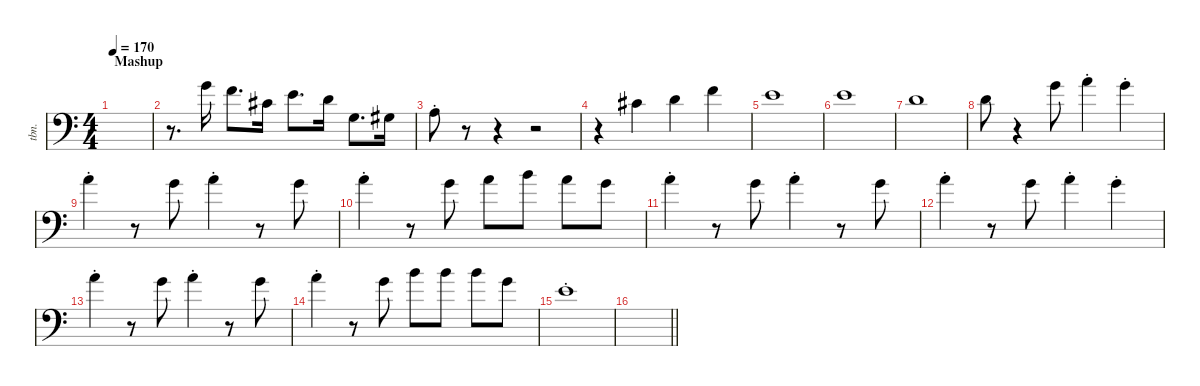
\defaultSystemsLayout 4
\hideDynamics
\useSystemSignSeparator
\otherSystemsTrackNameOrientation horizontal
\extendBarLines
\track ("Trombón" "tbn.") {instrument trombone}
\staff {score}
\tuning (E4 B3 G3 D3 A2 E2)
\ts (4 4)
\section ("" "Mashup")
\tempo 170
\clef f4
\ks c
|
r.8{d beam Down} 3.1.16{beam Down} 1.1.8{d beam Down} 2.2{acc #}.16{beam Down} 0.1.8{d beam Down} 3.2.16{beam Down} 0.3.8{d beam Down} 1.3{acc #}.16{beam Down} |
2.3{st}.8{beam Down} r.8{beam Down} r.4{beam Down} r.2{beam Down} |
r.4{beam Down} 2.2{acc #}.4{beam Down} 3.2.4{beam Down} 6.2.4{beam Down} |
5.2.1{beam Down} |
5.2.1{beam Down} |
3.2.1{beam Down} |
3.2.8{beam Down} r.4{beam Down} 3.1.8{beam Down} 5.1{st}.4{beam Down} 3.1{st}.4{beam Down} |
5.1{st}.4{beam Down} r.8{beam Down} 3.1.8{beam Down} 5.1{st}.4{beam Down} r.8{beam Down} 3.1.8{beam Down} |
5.1{st}.4{beam Down} r.8{beam Down} 3.1.8{beam Down} 5.1.8{beam Down} 7.1.8{beam Down} 5.1.8{beam Down} 3.1.8{beam Down} |
5.1{st}.4{beam Down} r.8{beam Down} 3.1.8{beam Down} 5.1{st}.4{beam Down} r.8{beam Down} 3.1.8{beam Down} |
5.1{st}.4{beam Down} r.8{beam Down} 3.1.8{beam Down} 5.1{st}.4{beam Down} 3.1{st}.4{beam Down} |
5.1{st}.4{beam Down} r.8{beam Down} 3.1.8{beam Down} 5.1{st}.4{beam Down} r.8{beam Down} 3.1.8{beam Down} |
5.1{st}.4{beam Down} r.8{beam Down} 3.1.8{beam Down} 7.1.8{beam Down} 7.1.8{beam Down} 7.1.8{beam Down} 3.1.8{beam Down} |
0.1{st}.1{beam Down} |
\barLineRight lightlight
